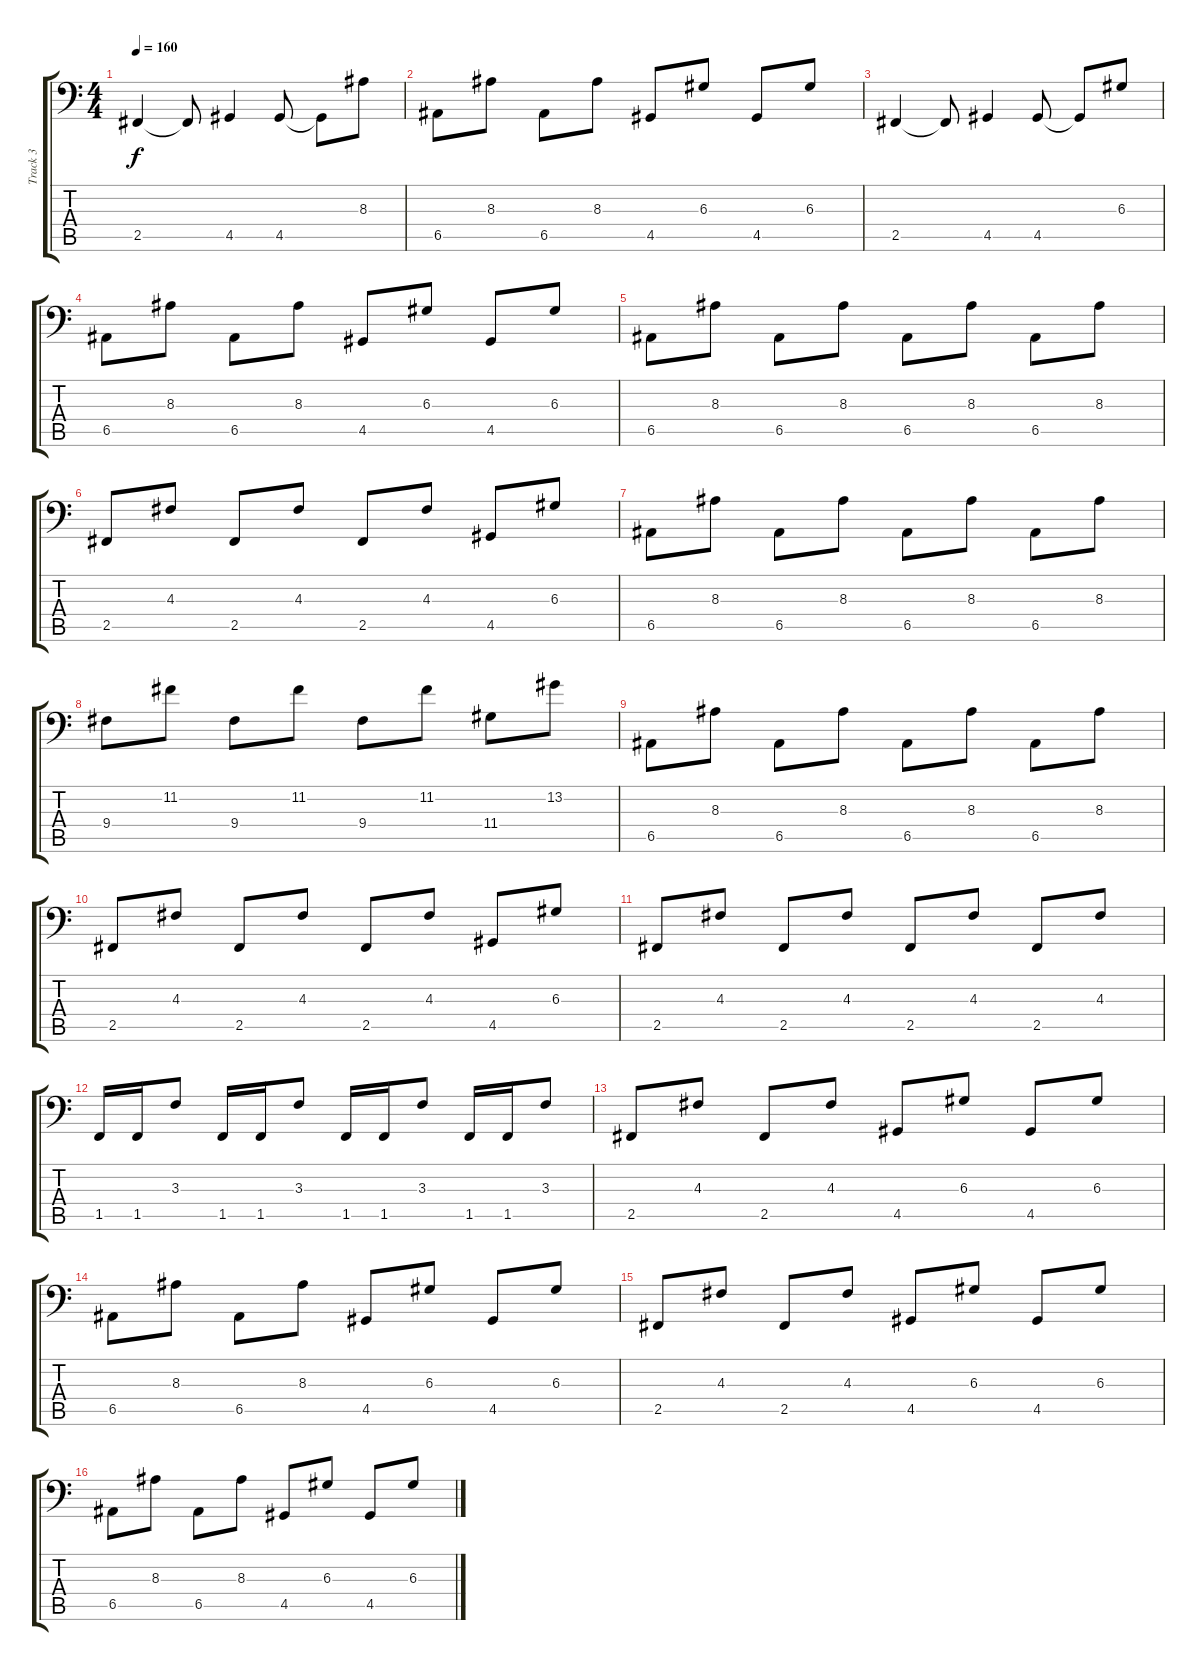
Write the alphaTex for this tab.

\track ("Track 3" "Track 3") {instrument electricbassfinger}
\staff {score tabs}
\tuning (C3 G2 D2 A1 E1 B0) {hide}
\ts (4 4)
\tempo 160
\clef f4
\ks c
2.5.4{dy f} 2.5{t}.8 4.5.4 4.5.8 4.5{t}.8 8.3.8 |
6.5.8 8.3.8 6.5.8 8.3.8 4.5.8 6.3.8 4.5.8 6.3.8 |
2.5.4 2.5{t}.8 4.5.4 4.5.8 4.5{t}.8 6.3.8 |
6.5.8 8.3.8 6.5.8 8.3.8 4.5.8 6.3.8 4.5.8 6.3.8 |
6.5.8 8.3.8 6.5.8 8.3.8 6.5.8 8.3.8 6.5.8 8.3.8 |
2.5.8 4.3.8 2.5.8 4.3.8 2.5.8 4.3.8 4.5.8 6.3.8 |
6.5.8 8.3.8 6.5.8 8.3.8 6.5.8 8.3.8 6.5.8 8.3.8 |
9.4.8 11.2.8 9.4.8 11.2.8 9.4.8 11.2.8 11.4.8 13.2.8 |
6.5.8 8.3.8 6.5.8 8.3.8 6.5.8 8.3.8 6.5.8 8.3.8 |
2.5.8 4.3.8 2.5.8 4.3.8 2.5.8 4.3.8 4.5.8 6.3.8 |
2.5.8 4.3.8 2.5.8 4.3.8 2.5.8 4.3.8 2.5.8 4.3.8 |
1.5.16 1.5.16 3.3.8 1.5.16 1.5.16 3.3.8 1.5.16 1.5.16 3.3.8 1.5.16 1.5.16 3.3.8 |
2.5.8 4.3.8 2.5.8 4.3.8 4.5.8 6.3.8 4.5.8 6.3.8 |
6.5.8 8.3.8 6.5.8 8.3.8 4.5.8 6.3.8 4.5.8 6.3.8 |
2.5.8 4.3.8 2.5.8 4.3.8 4.5.8 6.3.8 4.5.8 6.3.8 |
6.5.8 8.3.8 6.5.8 8.3.8 4.5.8 6.3.8 4.5.8 6.3.8
